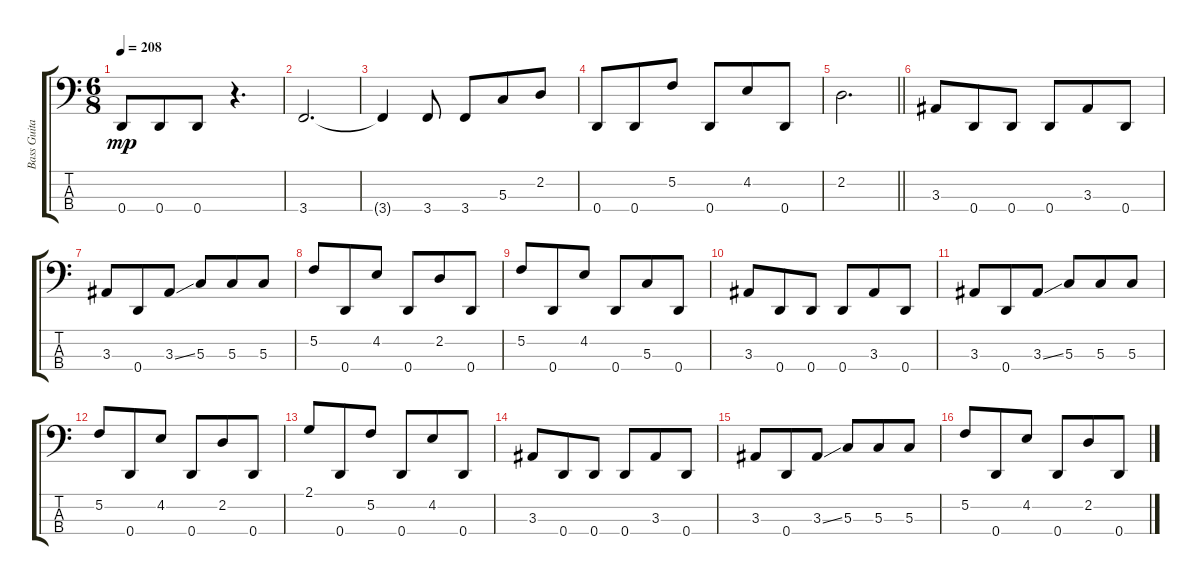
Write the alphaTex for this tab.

\track ("Bass Guitar" "Bass Guita") {instrument electricbassfinger}
\staff {score tabs}
\tuning (F2 C2 G1 D1) {hide}
\ts (6 8)
\tempo 208
\clef f4
\ks c
0.4.8{dy mp} 0.4.8 0.4.8 r.4{d} |
3.4.2{d} |
3.4{t}.4 3.4.8 3.4.8 5.3.8 2.2.8 |
0.4.8 0.4.8 5.2.8 0.4.8 4.2.8 0.4.8 |
\barLineRight lightlight
2.2.2{d} |
3.3.8 0.4.8 0.4.8 0.4.8 3.3.8 0.4.8 |
3.3.8 0.4.8 3.3{ss}.8 5.3.8 5.3.8 5.3.8 |
5.2.8 0.4.8 4.2.8 0.4.8 2.2.8 0.4.8 |
5.2.8 0.4.8 4.2.8 0.4.8 5.3.8 0.4.8 |
3.3.8 0.4.8 0.4.8 0.4.8 3.3.8 0.4.8 |
3.3.8 0.4.8 3.3{ss}.8 5.3.8 5.3.8 5.3.8 |
5.2.8 0.4.8 4.2.8 0.4.8 2.2.8 0.4.8 |
2.1.8 0.4.8 5.2.8 0.4.8 4.2.8 0.4.8 |
3.3.8 0.4.8 0.4.8 0.4.8 3.3.8 0.4.8 |
3.3.8 0.4.8 3.3{ss}.8 5.3.8 5.3.8 5.3.8 |
5.2.8 0.4.8 4.2.8 0.4.8 2.2.8 0.4.8
